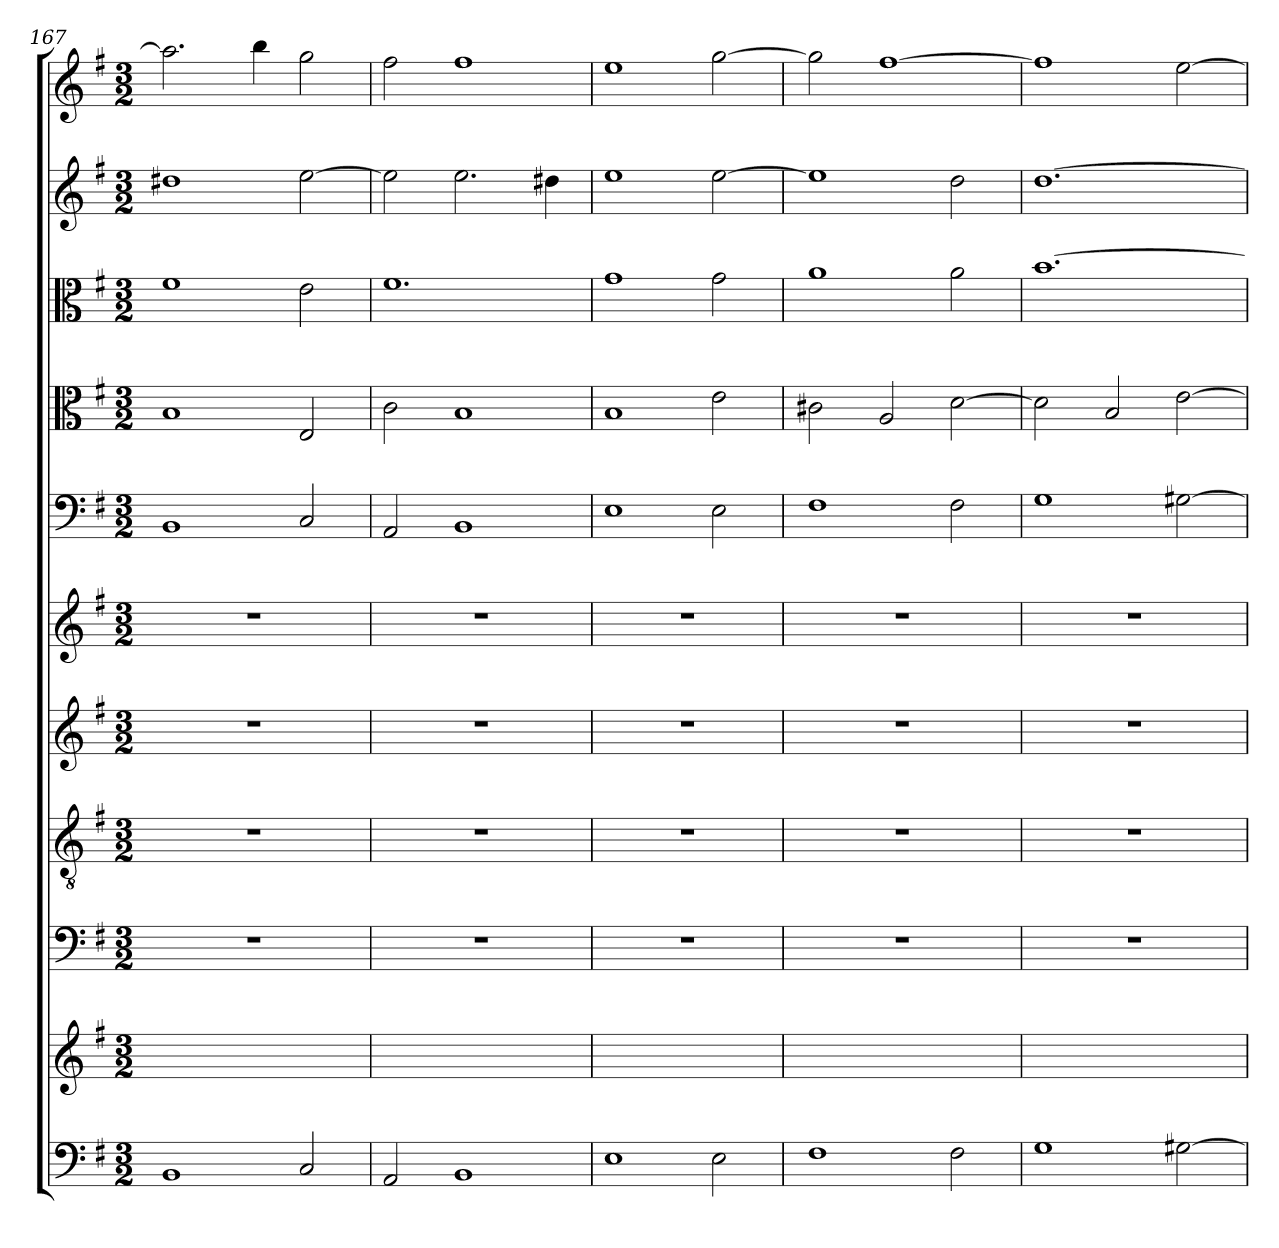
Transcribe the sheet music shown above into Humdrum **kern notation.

**kern	**kern	**kern	**kern	**kern	**kern	**kern	**kern	**kern	**kern	**kern
*part11	*part10	*part9	*part8	*part7	*part6	*part5	*part4	*part3	*part2	*part1
*staff11	*staff10	*staff9	*staff8	*staff7	*staff6	*staff5	*staff4	*staff3	*staff2	*staff1
*clefF4	*clefG2	*clefF4	*clefGv2	*clefG2	*clefG2	*clefF4	*clefC3	*clefC3	*clefG2	*clefG2
*k[f#]	*k[f#]	*k[f#]	*k[f#]	*k[f#]	*k[f#]	*k[f#]	*k[f#]	*k[f#]	*k[f#]	*k[f#]
*G:	*G:	*G:	*G:	*G:	*G:	*G:	*G:	*G:	*G:	*G:
*M3/2	*M3/2	*M3/2	*M3/2	*M3/2	*M3/2	*M3/2	*M3/2	*M3/2	*M3/2	*M3/2
=167	=167	=167	=167	=167	=167	=167	=167	=167	=167	=167
1BB	1.ryy	1.r	1.r	1.r	1.r	1BB	1B	1f#	1dd#X	2.aa\]
.	.	.	.	.	.	.	.	.	.	4bb\
2C/	.	.	.	.	.	2C/	2E/	2e\	[2ee\	2gg\
=168	=168	=168	=168	=168	=168	=168	=168	=168	=168	=168
2AA/	1.ryy	1.r	1.r	1.r	1.r	2AA/	2c\	1.f#	2ee\]	2ff#\
1BB	.	.	.	.	.	1BB	1B	.	2.ee\	1ff#
.	.	.	.	.	.	.	.	.	4dd#X\	.
=169	=169	=169	=169	=169	=169	=169	=169	=169	=169	=169
1E	1.ryy	1.r	1.r	1.r	1.r	1E	1B	1g	1ee	1ee
2E\	.	.	.	.	.	2E\	2e\	2g\	[2ee\	[2gg\
=170	=170	=170	=170	=170	=170	=170	=170	=170	=170	=170
1F#	1.ryy	1.r	1.r	1.r	1.r	1F#	2c#X\	1a	1ee]	2gg\]
.	.	.	.	.	.	.	2A/	.	.	[1ff#
2F#\	.	.	.	.	.	2F#\	[2d\	2a\	2dd\	.
=171	=171	=171	=171	=171	=171	=171	=171	=171	=171	=171
1G	1.ryy	1.r	1.r	1.r	1.r	1G	2d\]	[1.b	[1.dd	1ff#]
.	.	.	.	.	.	.	2B/	.	.	.
[2G#X\	.	.	.	.	.	[2G#X\	[2e\	.	.	[2ee\
=	=	=	=	=	=	=	=	=	=	=
*-	*-	*-	*-	*-	*-	*-	*-	*-	*-	*-
